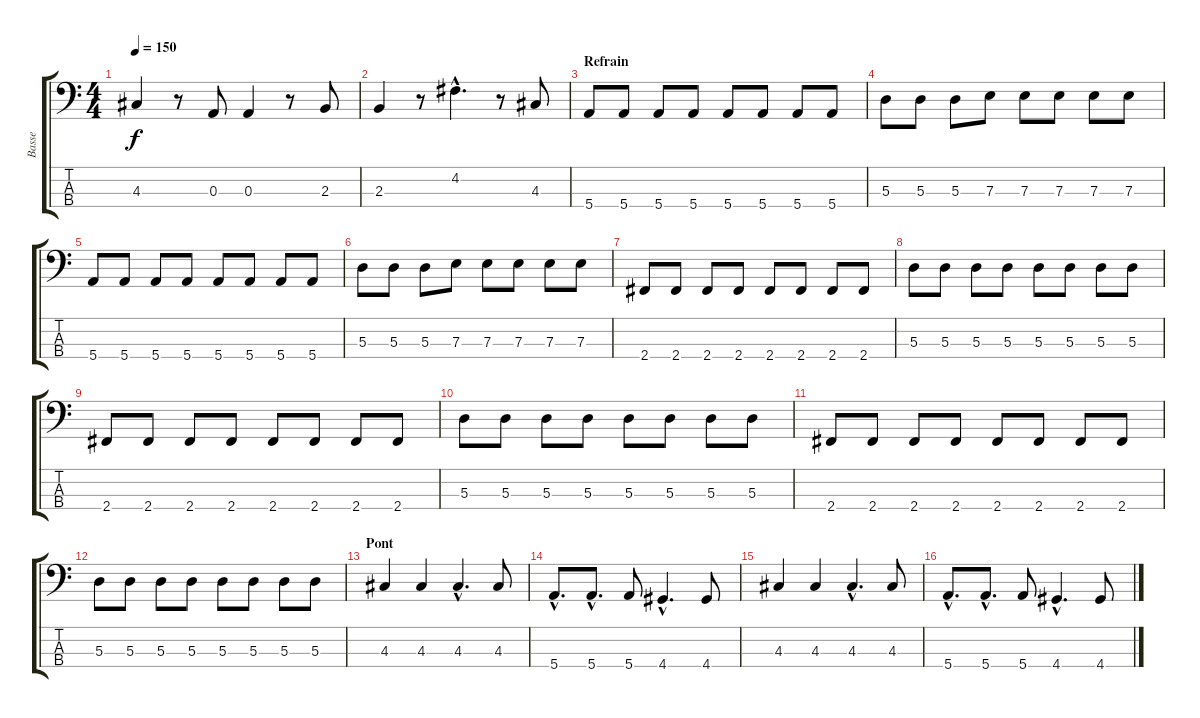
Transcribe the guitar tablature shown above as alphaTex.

\track ("Basse" "Basse") {instrument electricbasspick}
\staff {score tabs}
\tuning (G2 D2 A1 E1) {hide}
\ts (4 4)
\tempo 150
\clef f4
\ks c
4.3.4{dy f} r.8 0.3.8 0.3.4 r.8 2.3.8 |
2.3.4 r.8 4.2{hac}.4{d} r.8 4.3.8 |
\section ("" "Refrain")
5.4.8 5.4.8 5.4.8 5.4.8 5.4.8 5.4.8 5.4.8 5.4.8 |
5.3.8 5.3.8 5.3.8 7.3.8 7.3.8 7.3.8 7.3.8 7.3.8 |
5.4.8 5.4.8 5.4.8 5.4.8 5.4.8 5.4.8 5.4.8 5.4.8 |
5.3.8 5.3.8 5.3.8 7.3.8 7.3.8 7.3.8 7.3.8 7.3.8 |
2.4.8 2.4.8 2.4.8 2.4.8 2.4.8 2.4.8 2.4.8 2.4.8 |
5.3.8 5.3.8 5.3.8 5.3.8 5.3.8 5.3.8 5.3.8 5.3.8 |
2.4.8 2.4.8 2.4.8 2.4.8 2.4.8 2.4.8 2.4.8 2.4.8 |
5.3.8 5.3.8 5.3.8 5.3.8 5.3.8 5.3.8 5.3.8 5.3.8 |
2.4.8 2.4.8 2.4.8 2.4.8 2.4.8 2.4.8 2.4.8 2.4.8 |
5.3.8 5.3.8 5.3.8 5.3.8 5.3.8 5.3.8 5.3.8 5.3.8 |
\section ("" "Pont")
4.3.4 4.3.4 4.3{hac}.4{d} 4.3.8 |
5.4{hac}.8{d} 5.4{hac}.8{d} 5.4.8 4.4{hac}.4{d} 4.4.8 |
4.3.4 4.3.4 4.3{hac}.4{d} 4.3.8 |
5.4{hac}.8{d} 5.4{hac}.8{d} 5.4.8 4.4{hac}.4{d} 4.4.8
